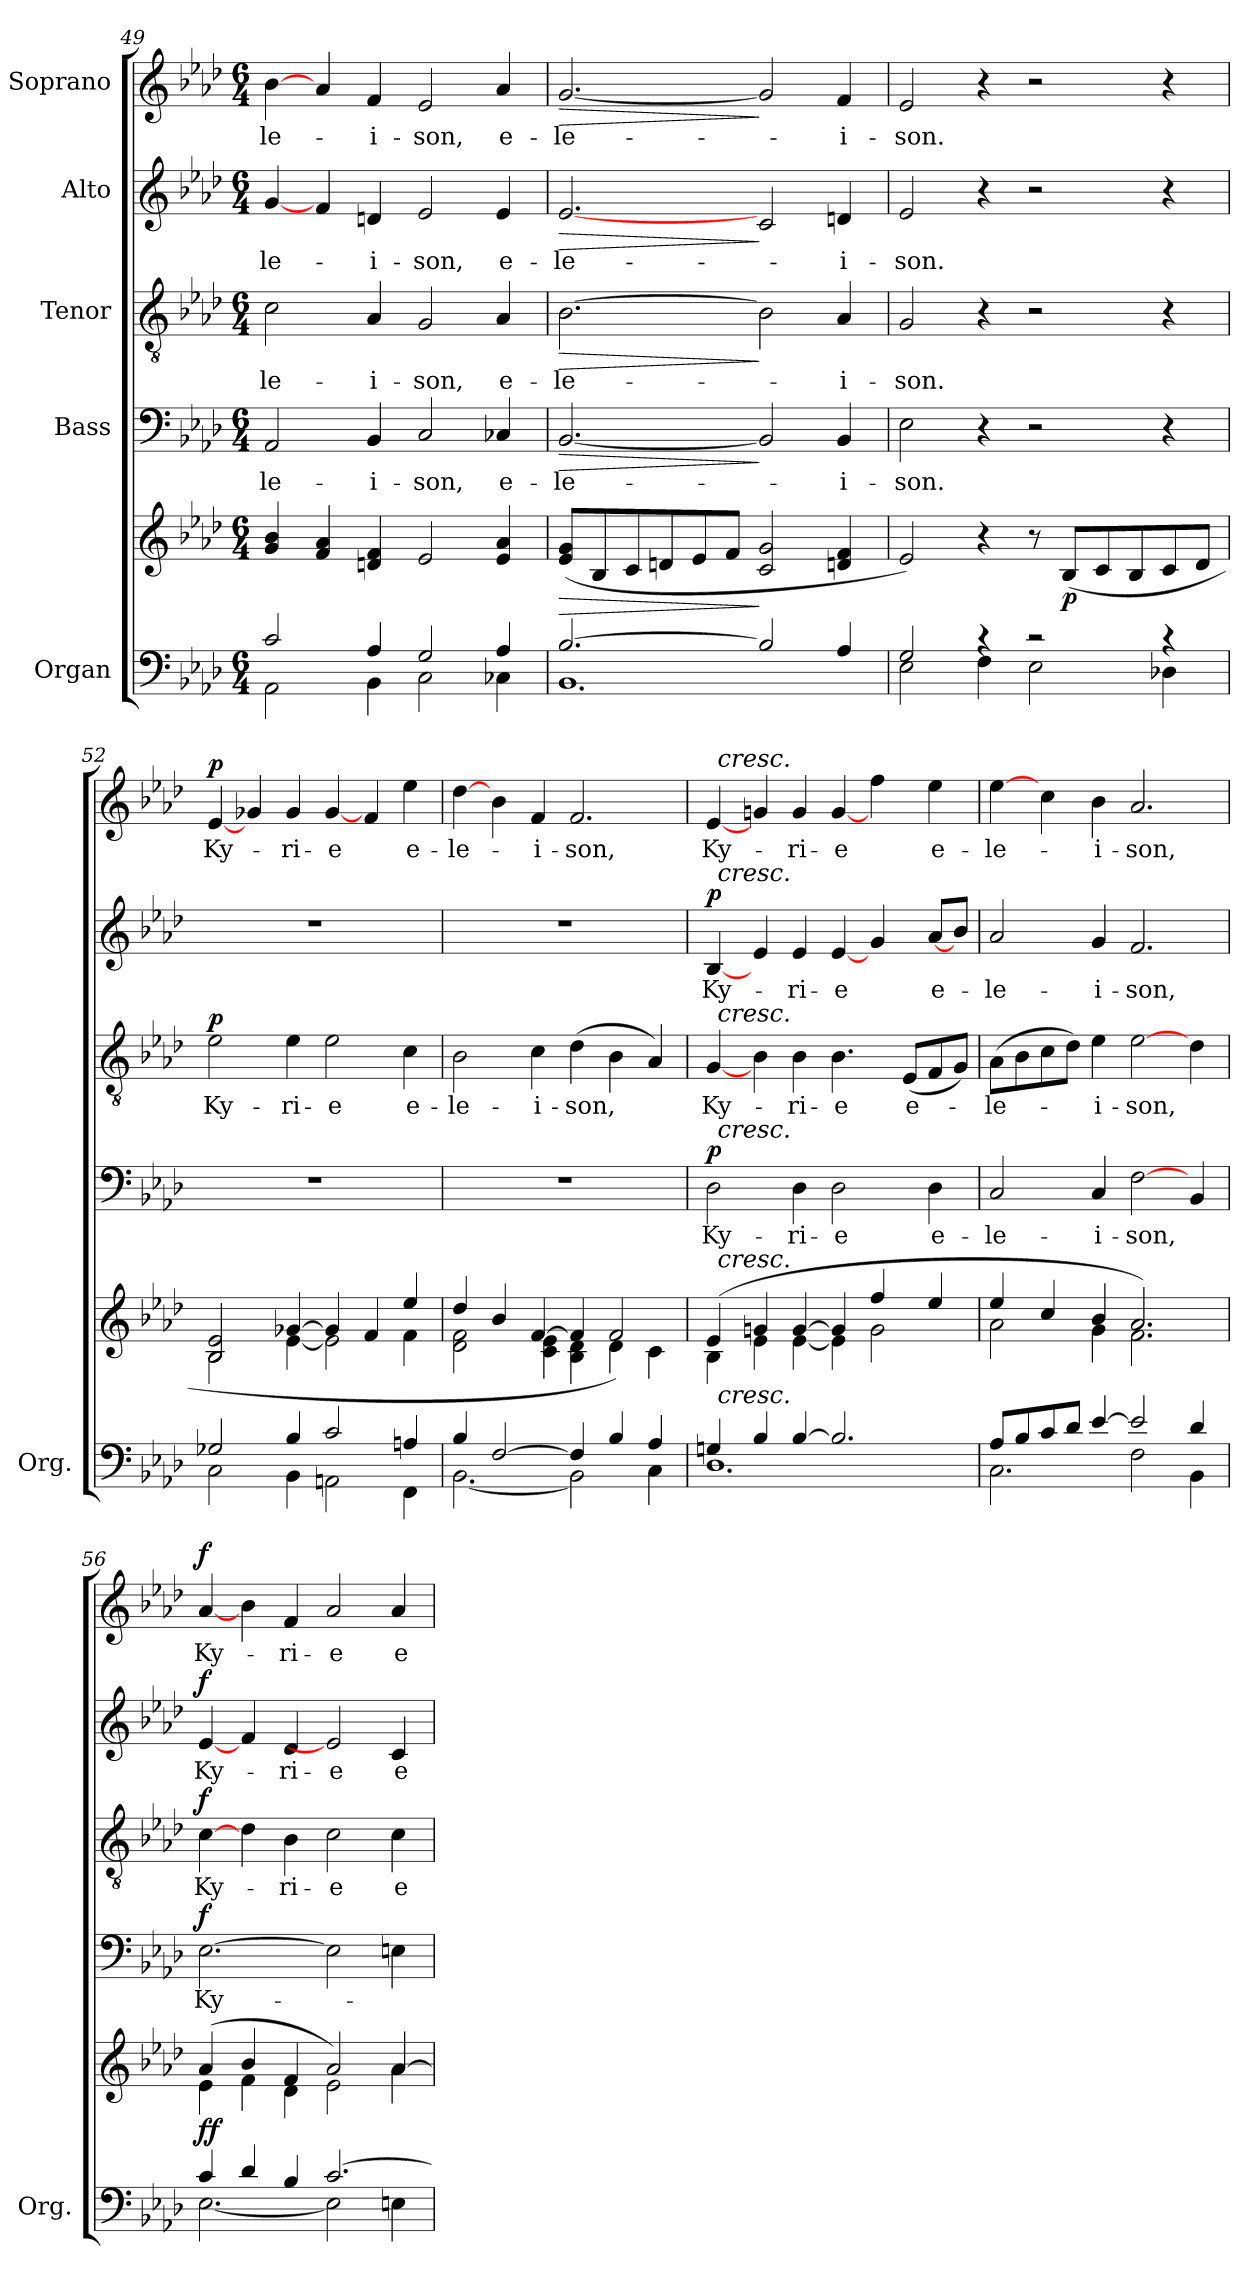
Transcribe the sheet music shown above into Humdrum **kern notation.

**kern	**kern	**dynam	**kern	**text	**dynam	**kern	**text	**dynam	**kern	**text	**dynam	**kern	**text	**dynam
*part5	*part5	*part5	*part4	*part4	*part4	*part3	*part3	*part3	*part2	*part2	*part2	*part1	*part1	*part1
*staff6	*staff5	*staff5/6	*staff4	*staff4	*staff4	*staff3	*staff3	*staff3	*staff2	*staff2	*staff2	*staff1	*staff1	*staff1
*I"Organ	*	*	*I"Bass	*	*	*I"Tenor	*	*	*I"Alto	*	*	*I"Soprano	*	*
*I'Org.	*	*	*	*	*	*	*	*	*	*	*	*	*	*
*clefF4	*clefG2	*	*clefF4	*	*	*clefGv2	*	*	*clefG2	*	*	*clefG2	*	*
*k[b-e-a-d-]	*k[b-e-a-d-]	*	*k[b-e-a-d-]	*	*	*k[b-e-a-d-]	*	*	*k[b-e-a-d-]	*	*	*k[b-e-a-d-]	*	*
*A-:	*A-:	*	*A-:	*	*	*A-:	*	*	*A-:	*	*	*A-:	*	*
*M6/4	*M6/4	*	*M6/4	*	*	*M6/4	*	*	*M6/4	*	*	*M6/4	*	*
=49	=49	=49	=49	=49	=49	=49	=49	=49	=49	=49	=49	=49	=49	=49
*^	*	*	*	*	*	*	*	*	*	*	*	*	*	*
!	!	!	!	!	!LO:LY:b	!	!	!LO:LY:b	!	!	!LO:LY:b	!	!	!LO:LY:b	!
2c/	2AA-\	4g/ 4b-/	.	2AA-/	-le-	.	2c\	-le-	.	[4g/	-le-	.	[4b-\	-le-	.
.	.	4f/ 4a-/	.	.	.	.	.	.	.	4f/	.	.	4a-/	.	.
!	!	!	!	!	!LO:LY:b	!	!	!LO:LY:b	!	!	!LO:LY:b	!	!	!LO:LY:b	!
4A-/	4BB-\	4dn/ 4f/	.	4BB-/	-i-	.	4A-/	-i-	.	4dn/	-i-	.	4f/	-i-	.
!	!	!	!	!	!LO:LY:b	!	!	!LO:LY:b	!	!	!LO:LY:b	!	!	!LO:LY:b	!
2G/	2C\	2e-/	.	2C/	-son,	.	2G/	-son,	.	2e-/	-son,	.	2e-/	-son,	.
!	!	!	!	!	!LO:LY:b	!	!	!LO:LY:b	!	!	!LO:LY:b	!	!	!LO:LY:b	!
4A-/	4C-X\	4e-/ 4a-/	.	4C-X/	e-	.	4A-/	e-	.	4e-/	e-	.	4a-/	e-	.
=50	=50	=50	=50	=50	=50	=50	=50	=50	=50	=50	=50	=50	=50	=50	=50
!	!	!	!LO:HP:b	!	!LO:LY:b	!LO:HP:b	!	!LO:LY:b	!LO:HP:b	!	!LO:LY:b	!LO:HP:b	!	!LO:LY:b	!LO:HP:b
[>2.B-/	1.BB-	(<8e-/ 8g/L	>	[2.BB-/	-le-	>	[2.B-\	-le-	>	[2.e-/	-le-	>	[2.g/	-le-	>
.	.	8B-/	.	.	.	.	.	.	.	.	.	.	.	.	.
.	.	8c/	.	.	.	.	.	.	.	.	.	.	.	.	.
.	.	8dn/	.	.	.	.	.	.	.	.	.	.	.	.	.
.	.	8e-/	.	.	.	.	.	.	.	.	.	.	.	.	.
.	.	8f/J	.	.	.	.	.	.	.	.	.	.	.	.	.
2B-/]	.	2c/ 2g/	]	2BB-/]	.	]	2B-\]	.	]	2c/	.	]	2g/]	.	]
!	!	!	!	!	!LO:LY:b	!	!	!LO:LY:b	!	!	!LO:LY:b	!	!	!LO:LY:b	!
4A-/	.	4dn/ 4f/	.	4BB-/	-i-	.	4A-/	-i-	.	4dn/	-i-	.	4f/	-i-	.
!!LO:PB:g=z
=51	=51	=51	=51	=51	=51	=51	=51	=51	=51	=51	=51	=51	=51	=51	=51
!	!	!	!	!	!LO:LY:b	!	!	!LO:LY:b	!	!	!LO:LY:b	!	!	!LO:LY:b	!
2G/	2E-\	2e-/)	.	2E-\	-son.	.	2G/	-son.	.	2e-/	-son.	.	2e-/	-son.	.
4rc	4F\	4r	.	4r	.	.	4r	.	.	4r	.	.	4r	.	.
2rc	2E-\	8r	.	2r	.	.	2r	.	.	2r	.	.	2r	.	.
!	!	!	!LO:DY:b	!	!	!	!	!	!	!	!	!	!	!	!
.	.	(<8B-/L	p	.	.	.	.	.	.	.	.	.	.	.	.
.	.	8c/	.	.	.	.	.	.	.	.	.	.	.	.	.
.	.	8B-/	.	.	.	.	.	.	.	.	.	.	.	.	.
4rc	4D-X\	8c/	.	4r	.	.	4r	.	.	4r	.	.	4r	.	.
.	.	8d-/J	.	.	.	.	.	.	.	.	.	.	.	.	.
=52	=52	=52	=52	=52	=52	=52	=52	=52	=52	=52	=52	=52	=52	=52	=52
*	*	*^	*	*	*	*	*	*	*	*	*	*	*	*	*
!	!	!	!	!	!	!	!	!	!LO:LY:b	!LO:DY:b	!	!	!	!	!LO:LY:b	!LO:DY:b
2G-X/	2C\	(>2B-/ 2e-/	2B-\)	.	1.r	.	.	2e-\	Ky-	p	1.r	.	.	[4e-/	Ky-	p
.	.	.	.	.	.	.	.	.	.	.	.	.	.	4g-X/	.	.
!	!	!	!	!	!	!	!	!	!LO:LY:b	!	!	!	!	!	!LO:LY:b	!
4B-/	4BB-\	[>4g-X/	[<4e-\	.	.	.	.	4e-\	-ri-	.	.	.	.	4g-/	-ri-	.
!	!	!	!	!	!	!	!	!	!LO:LY:b	!	!	!	!	!	!LO:LY:b	!
2c/	2AAn\	4g-/]	2e-\]	.	.	.	.	2e-\	-e	.	.	.	.	[4g-/	-e	.
.	.	4f/	.	.	.	.	.	.	.	.	.	.	.	4f/	.	.
!	!	!	!	!	!	!	!	!	!LO:LY:b	!	!	!	!	!	!LO:LY:b	!
4An/	4FF\	4ee-/	4f\	.	.	.	.	4c\	e-	.	.	.	.	4ee-\	e-	.
=53	=53	=53	=53	=53	=53	=53	=53	=53	=53	=53	=53	=53	=53	=53	=53	=53
!	!	!	!	!	!	!	!	!	!LO:LY:b	!	!	!	!	!	!LO:LY:b	!
4B-/	[<2.BB-\	4dd-/	2d-\ 2f\	.	1.r	.	.	2B-\	-le-	.	1.r	.	.	[4dd-\	-le-	.
[>2F/	.	4b-/	.	.	.	.	.	.	.	.	.	.	.	4b-\	.	.
!	!	!	!	!	!	!	!	!	!LO:LY:b	!	!	!	!	!	!LO:LY:b	!
.	.	[>4f/	4c\ 4e-\	.	.	.	.	4c\	-i-	.	.	.	.	4f/	-i-	.
!	!	!	!	!	!	!	!	!	!LO:LY:b	!	!	!	!	!	!LO:LY:b	!
4F/]	2BB-\]	4f/]	4B-\ 4d-\	.	.	.	.	(>4d-\	-son,	.	.	.	.	2.f/	-son,	.
4B-/	.	2f/)	4d-\	.	.	.	.	4B-\	.	.	.	.	.	.	.	.
4A-/	4C\	.	4c\	.	.	.	.	4A-/)	.	.	.	.	.	.	.	.
=54	=54	=54	=54	=54	=54	=54	=54	=54	=54	=54	=54	=54	=54	=54	=54	=54
!	!	!	!	!	!	!LO:LY:b	!LO:DY:b	!	!LO:LY:b	!	!	!LO:LY:b	!LO:DY:b	!	!LO:LY:b	!
*	*^	*	*^	*	*^	*	*	*^	*	*	*^	*	*	*^	*	*
4Gn/	1.D-	32ryy	(>4e-/	4B-\	32ryy	.	2D-\	32ryy	Ky-	p	[4G/	32ryy	Ky-	.	[4B-/	32ryy	Ky-	p	[4e-/	32ryy	Ky-	.
!	!	!	!	!	!	!	!	!	!	!	!	!	!	!	!	!	!	!	!	!LO:TX:a:i:t=cresc.	!	!
!	!	!	!	!	!	!	!	!	!	!	!	!	!	!	!	!LO:TX:a:i:t=cresc.	!	!	!	!	!	!
!	!	!	!	!	!	!	!	!	!	!	!	!LO:TX:a:i:t=cresc.	!	!	!	!	!	!	!	!	!	!
!	!	!	!	!	!	!	!	!LO:TX:a:i:t=cresc.	!	!	!	!	!	!	!	!	!	!	!	!	!	!
!	!	!	!	!	!LO:TX:a:i:t=cresc.	!	!	!	!	!	!	!	!	!	!	!	!	!	!	!	!	!
!	!	!LO:TX:a:i:t=cresc.	!	!	!	!	!	!	!	!	!	!	!	!	!	!	!	!	!	!	!	!
.	.	1ryy	.	.	1ryy	.	.	1ryy	.	.	.	1ryy	.	.	.	1ryy	.	.	.	1ryy	.	.
4B-/	.	.	4gn/	4e-\	.	.	.	.	.	.	4B-\	.	.	.	4e-/	.	.	.	4gn/	.	.	.
!	!	!	!	!	!	!	!	!	!LO:LY:b	!	!	!	!LO:LY:b	!	!	!	!LO:LY:b	!	!	!	!LO:LY:b	!
[>4B-/	.	.	[>4g/	[<4e-\	.	.	4D-\	.	-ri-	.	4B-\	.	-ri-	.	4e-/	.	-ri-	.	4g/	.	-ri-	.
!	!	!	!	!	!	!	!	!	!LO:LY:b	!	!	!	!LO:LY:b	!	!	!	!LO:LY:b	!	!	!	!LO:LY:b	!
2.B-/]	.	.	4g/]	4e-\]	.	.	2D-\	.	-e	.	4.B-\	.	-e	.	[4e-/	.	-e	.	[4g/	.	-e	.
.	.	.	4ff/	2g\	.	.	.	.	.	.	.	.	.	.	4g/	.	.	.	4ff\	.	.	.
.	.	4...ryy	.	.	4...ryy	.	.	4...ryy	.	.	.	4...ryy	.	.	.	4...ryy	.	.	.	4...ryy	.	.
!	!	!	!	!	!	!	!	!	!	!	!	!	!LO:LY:b	!	!	!	!	!	!	!	!	!
.	.	.	.	.	.	.	.	.	.	.	(<8E-/L	.	e-	.	.	.	.	.	.	.	.	.
!	!	!	!	!	!	!	!	!	!LO:LY:b	!	!	!	!	!	!	!	!LO:LY:b	!	!	!	!LO:LY:b	!
.	.	.	4ee-/	.	.	.	4D-\	.	e-	.	8F/	.	.	.	[8a-/L	.	e-	.	4ee-\	.	e-	.
.	.	.	.	.	.	.	.	.	.	.	8G/J)	.	.	.	8b-/J	.	.	.	.	.	.	.
=55	=55	=55	=55	=55	=55	=55	=55	=55	=55	=55	=55	=55	=55	=55	=55	=55	=55	=55	=55	=55	=55	=55
!	!	!	!	!	!	!	!	!	!LO:LY:b	!	!	!	!LO:LY:b	!	!	!	!LO:LY:b	!	!	!	!LO:LY:b	!
*	*v	*v	*	*	*	*	*v	*v	*	*	*v	*v	*	*	*v	*v	*	*	*v	*v	*	*
*	*	*	*v	*v	*	*	*	*	*	*	*	*	*	*	*	*	*
8A-/L	2.C\	4ee-/	2a-\	.	2C/	-le-	.	(>8A-\L	-le-	.	2a-/	-le-	.	[4ee-\	-le-	.
8B-/	.	.	.	.	.	.	.	8B-\	.	.	.	.	.	.	.	.
8c/	.	4cc/	.	.	.	.	.	8c\	.	.	.	.	.	4cc\	.	.
8d-/J	.	.	.	.	.	.	.	8d-\J)	.	.	.	.	.	.	.	.
!	!	!	!	!	!	!LO:LY:b	!	!	!LO:LY:b	!	!	!LO:LY:b	!	!	!LO:LY:b	!
[>4e-/	.	4b-/	4g\	.	4C/	-i-	.	4e-\	-i-	.	4g/	-i-	.	4b-\	-i-	.
!	!	!	!	!	!	!LO:LY:b	!	!	!LO:LY:b	!	!	!LO:LY:b	!	!	!LO:LY:b	!
2e-/]	2F\	2.a-/)	2.f\	.	[2F\	-son,	.	[2e-\	-son,	.	2.f/	-son,	.	2.a-/	-son,	.
4d-/	4BB-\	.	.	.	4BB-/	.	.	4d-\	.	.	.	.	.	.	.	.
!!LO:LB:g=z
=56	=56	=56	=56	=56	=56	=56	=56	=56	=56	=56	=56	=56	=56	=56	=56	=56
!	!	!	!	!LO:DY:a=2	!	!LO:LY:b	!	!	!LO:LY:b	!	!	!LO:LY:b	!	!	!LO:LY:b	!
!	!	!	!	!LO:DY:n=1:a	!	!	!LO:DY:a	!	!	!LO:DY:a	!	!	!LO:DY:a	!	!	!LO:DY:a
4c/	[<2.E-\	(>4a-/	4e-\	f f	[2.E-\	Ky-	f	[4c\	Ky-	f	[4e-/	Ky-	f	[4a-/	Ky-	f
4d-/	.	4b-/	4f\	.	.	.	.	4d-\	.	.	4f/	.	.	4b-\	.	.
!	!	!	!	!	!	!	!	!	!LO:LY:b	!	!	!LO:LY:b	!	!	!LO:LY:b	!
4B-/	.	4f/	4d-\	.	.	.	.	4B-\	-ri-	.	4d-/	-ri-	.	4f/	-ri-	.
!	!	!	!	!	!	!	!	!	!LO:LY:b	!	!	!LO:LY:b	!	!	!LO:LY:b	!
[>2.c/	2E-\]	2a-/)	2e-\	.	2E-\]	.	.	2c\	-e	.	2e-/]	-e	.	2a-/	-e	.
!	!	!	!	!	!	!	!	!	!LO:LY:b	!	!	!LO:LY:b	!	!	!LO:LY:b	!
.	4En\	[>4a-/	4a-\	.	4En\	.	.	4c\	e-	.	4c/	e-	.	4a-/	e-	.
*v	*v	*	*	*	*	*	*	*	*	*	*	*	*	*	*	*
*	*v	*v	*	*	*	*	*	*	*	*	*	*	*	*	*
=	=	=	=	=	=	=	=	=	=	=	=	=	=	=
*-	*-	*-	*-	*-	*-	*-	*-	*-	*-	*-	*-	*-	*-	*-
